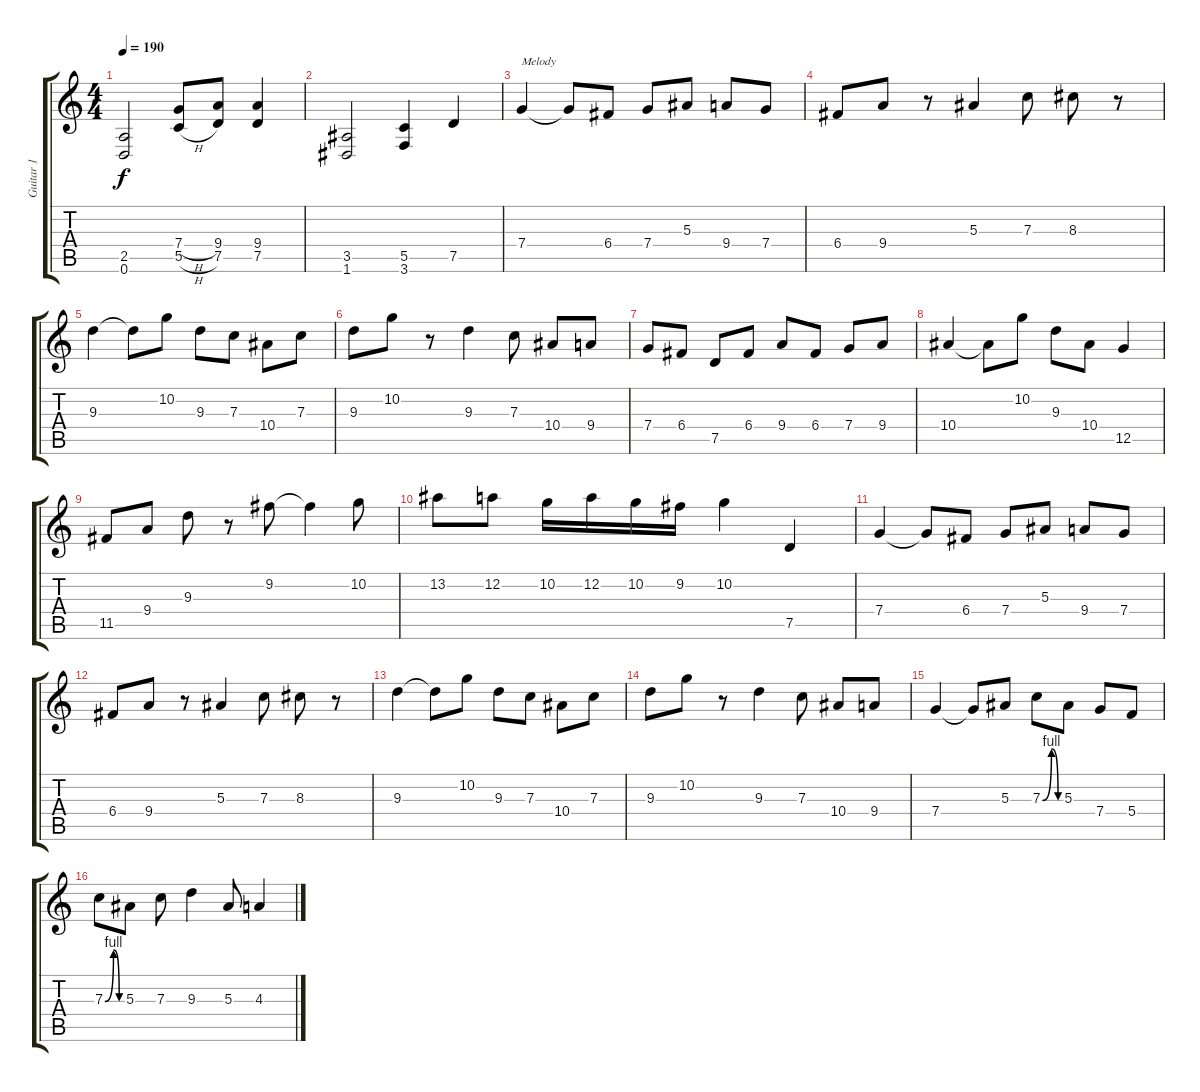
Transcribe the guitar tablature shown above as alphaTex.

\track ("Guitar 1" "Guitar 1") {instrument acousticguitarnylon}
\staff {score tabs}
\tuning (D4 A3 F3 C3 G2 D2) {hide}
\ts (4 4)
\tempo 190
\clef g2
\ks c
(2.5 0.6).2{dy f} (7.4{h} 5.5{h}).8 (9.4 7.5).8 (9.4 7.5).4 |
(3.5 1.6).2 (5.5 3.6).4 7.5.4 |
7.4.4{txt "Melody"} 7.4{t}.8 6.4.8 7.4.8 5.3.8 9.4.8 7.4.8 |
6.4.8 9.4.8 r.8 5.3.4 7.3.8 8.3.8 r.8 |
9.3.4 9.3{t}.8 10.2.8 9.3.8 7.3.8 10.4.8 7.3.8 |
9.3.8 10.2.8 r.8 9.3.4 7.3.8 10.4.8 9.4.8 |
7.4.8 6.4.8 7.5.8 6.4.8 9.4.8 6.4.8 7.4.8 9.4.8 |
10.4.4 10.4{t}.8 10.2.8 9.3.8 10.4.8 12.5.4 |
11.5.8 9.4.8 9.3.8 r.8 9.2.8 9.2{t}.4 10.2.8 |
13.2.8 12.2.8 10.2.16 12.2.16 10.2.16 9.2.16 10.2.4 7.5.4 |
7.4.4 7.4{t}.8 6.4.8 7.4.8 5.3.8 9.4.8 7.4.8 |
6.4.8 9.4.8 r.8 5.3.4 7.3.8 8.3.8 r.8 |
9.3.4 9.3{t}.8 10.2.8 9.3.8 7.3.8 10.4.8 7.3.8 |
9.3.8 10.2.8 r.8 9.3.4 7.3.8 10.4.8 9.4.8 |
7.4.4 7.4{t}.8 5.3.8 7.3{be (custom 0 0 30 4 52 0 60 0)}.8 5.3.8 7.4.8 5.4.8 |
7.3{be (custom 0 0 30 4 50 0 60 0)}.8 5.3.8 7.3.8 9.3.4 5.3.8 4.3.4
